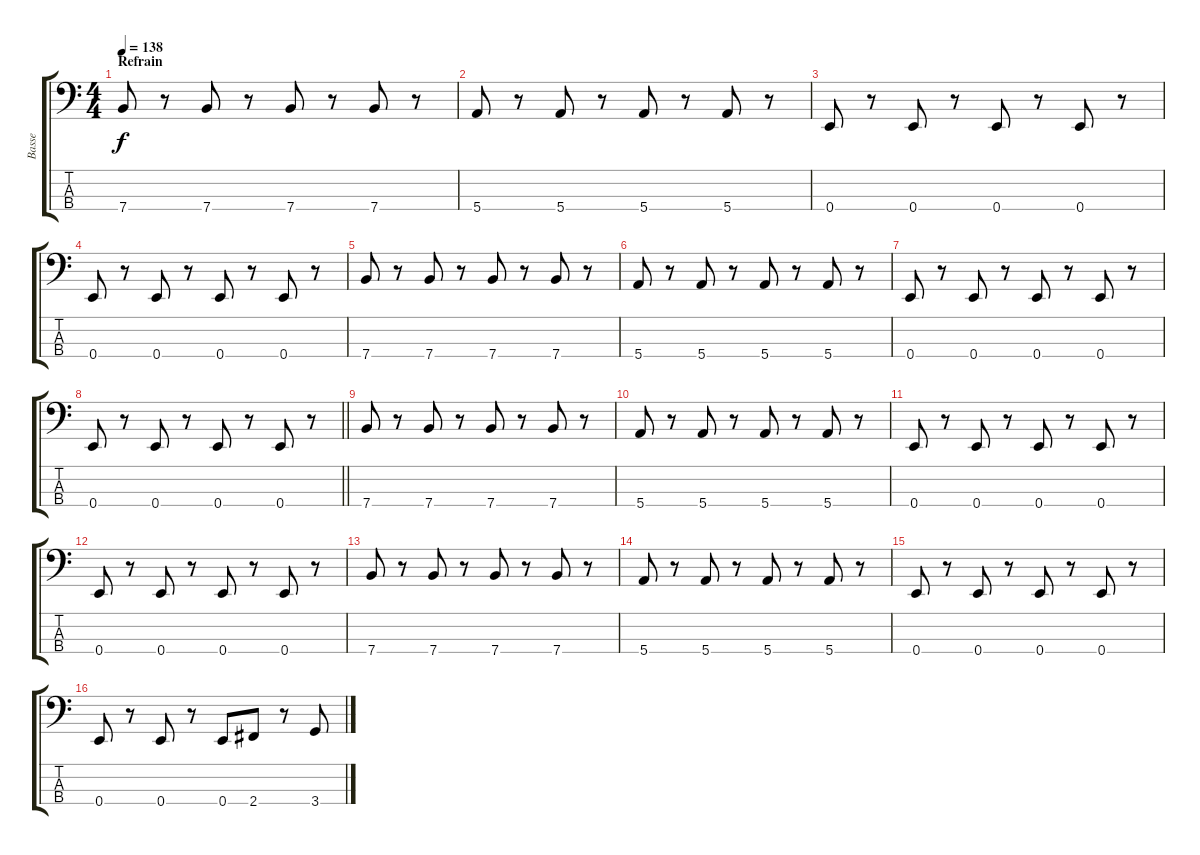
\track ("Basse" "Basse") {instrument electricbasspick}
\staff {score tabs}
\tuning (G2 D2 A1 E1) {hide}
\ts (4 4)
\section ("" "Refrain")
\tempo 138
\clef f4
\ks c
7.4.8{dy f} r.8 7.4.8 r.8 7.4.8 r.8 7.4.8 r.8 |
5.4.8 r.8 5.4.8 r.8 5.4.8 r.8 5.4.8 r.8 |
0.4.8 r.8 0.4.8 r.8 0.4.8 r.8 0.4.8 r.8 |
0.4.8 r.8 0.4.8 r.8 0.4.8 r.8 0.4.8 r.8 |
7.4.8 r.8 7.4.8 r.8 7.4.8 r.8 7.4.8 r.8 |
5.4.8 r.8 5.4.8 r.8 5.4.8 r.8 5.4.8 r.8 |
0.4.8 r.8 0.4.8 r.8 0.4.8 r.8 0.4.8 r.8 |
\barLineRight lightlight
0.4.8 r.8 0.4.8 r.8 0.4.8 r.8 0.4.8 r.8 |
\section ("" "")
7.4.8 r.8 7.4.8 r.8 7.4.8 r.8 7.4.8 r.8 |
5.4.8 r.8 5.4.8 r.8 5.4.8 r.8 5.4.8 r.8 |
0.4.8 r.8 0.4.8 r.8 0.4.8 r.8 0.4.8 r.8 |
0.4.8 r.8 0.4.8 r.8 0.4.8 r.8 0.4.8 r.8 |
7.4.8 r.8 7.4.8 r.8 7.4.8 r.8 7.4.8 r.8 |
5.4.8 r.8 5.4.8 r.8 5.4.8 r.8 5.4.8 r.8 |
0.4.8 r.8 0.4.8 r.8 0.4.8 r.8 0.4.8 r.8 |
0.4.8 r.8 0.4.8 r.8 0.4.8 2.4.8 r.8 3.4.8
